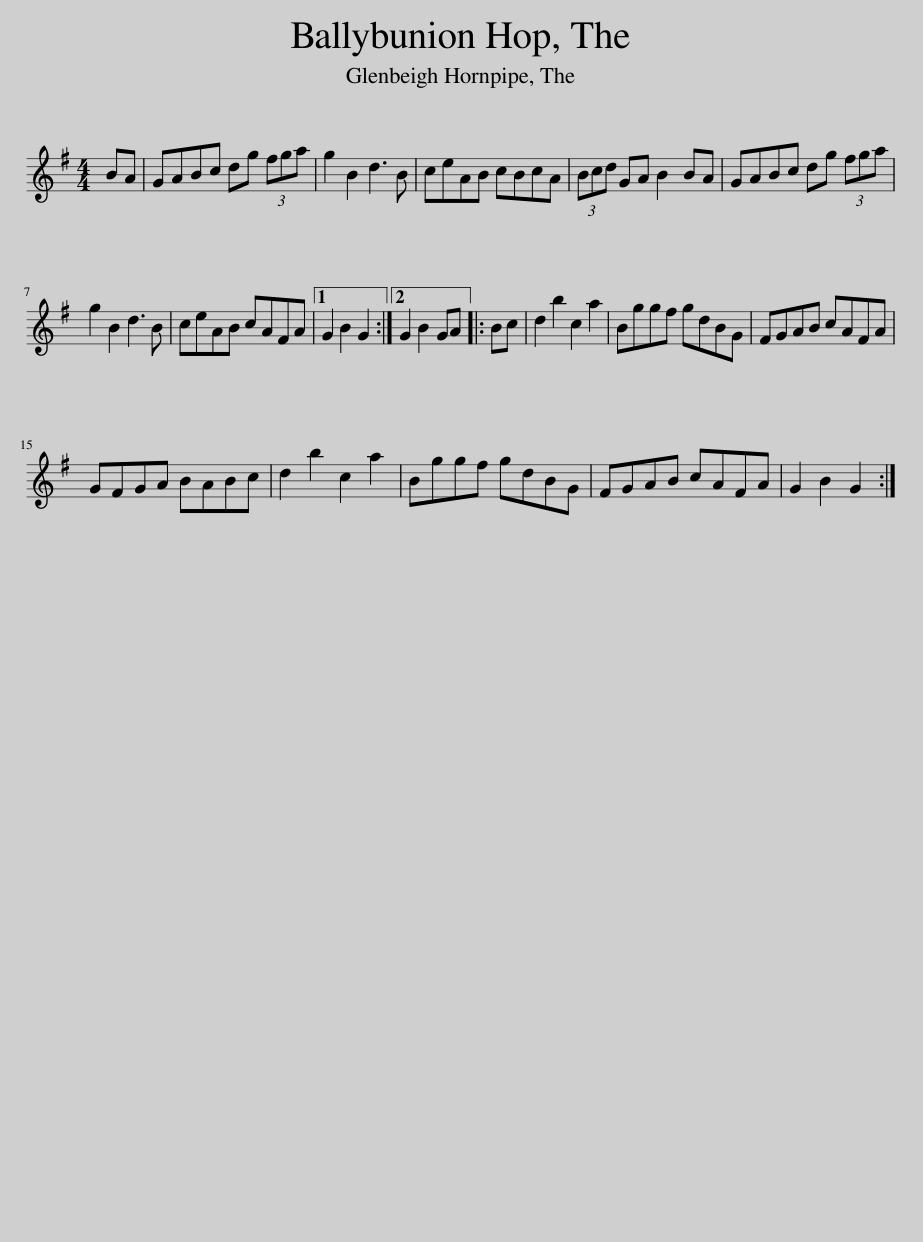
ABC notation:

X:1
L:1/8
M:4/4
I:linebreak $
K:G
V:1 treble
V:1
 BA | GABc dg (3fga | g2 B2 d3 B | ceAB cBcA | (3Bcd GA B2 BA | %5
 GABc dg (3fga |$ g2 B2 d3 B | ceAB cAFA |1 G2 B2 G2 :|2 G2 B2 GA |: %10
 Bc | d2 b2 c2 a2 | Bggf gdBG | FGAB cAFA |$ GFGA BABc | %15
 d2 b2 c2 a2 | Bggf gdBG | FGAB cAFA | G2 B2 G2 :| %19
